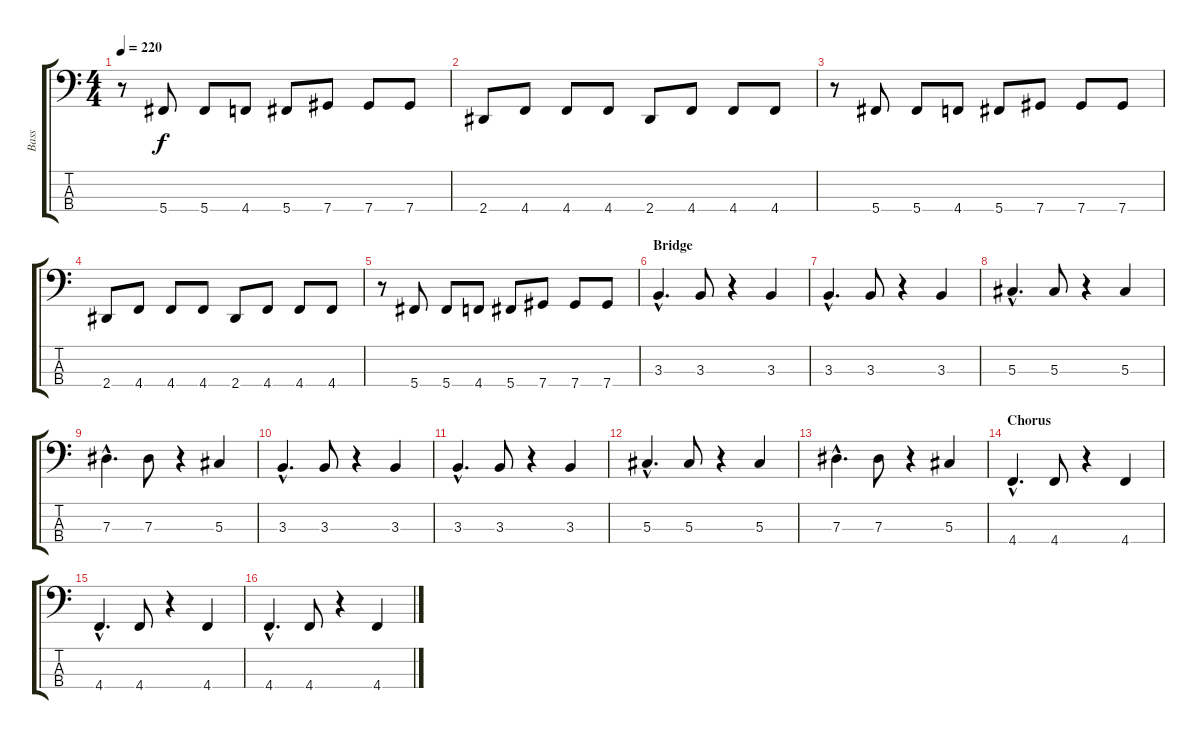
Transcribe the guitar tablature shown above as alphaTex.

\track ("Bass" "Bass") {instrument electricbasspick}
\staff {score tabs}
\tuning (Gb2 Db2 Ab1 Db1) {hide}
\ts (4 4)
\tempo 220
\clef f4
\ks c
r.8{dy f} 5.4.8 5.4.8 4.4.8 5.4.8 7.4.8 7.4.8 7.4.8 |
2.4.8 4.4.8 4.4.8 4.4.8 2.4.8 4.4.8 4.4.8 4.4.8 |
r.8 5.4.8 5.4.8 4.4.8 5.4.8 7.4.8 7.4.8 7.4.8 |
2.4.8 4.4.8 4.4.8 4.4.8 2.4.8 4.4.8 4.4.8 4.4.8 |
r.8 5.4.8 5.4.8 4.4.8 5.4.8 7.4.8 7.4.8 7.4.8 |
\section ("" "Bridge")
3.3{hac}.4{d} 3.3.8 r.4 3.3.4 |
3.3{hac}.4{d} 3.3.8 r.4 3.3.4 |
5.3{hac}.4{d} 5.3.8 r.4 5.3.4 |
7.3{hac}.4{d} 7.3.8 r.4 5.3.4 |
3.3{hac}.4{d} 3.3.8 r.4 3.3.4 |
3.3{hac}.4{d} 3.3.8 r.4 3.3.4 |
5.3{hac}.4{d} 5.3.8 r.4 5.3.4 |
7.3{hac}.4{d} 7.3.8 r.4 5.3.4 |
\section ("" "Chorus")
4.4{hac}.4{d} 4.4.8 r.4 4.4.4 |
4.4{hac}.4{d} 4.4.8 r.4 4.4.4 |
4.4{hac}.4{d} 4.4.8 r.4 4.4.4
